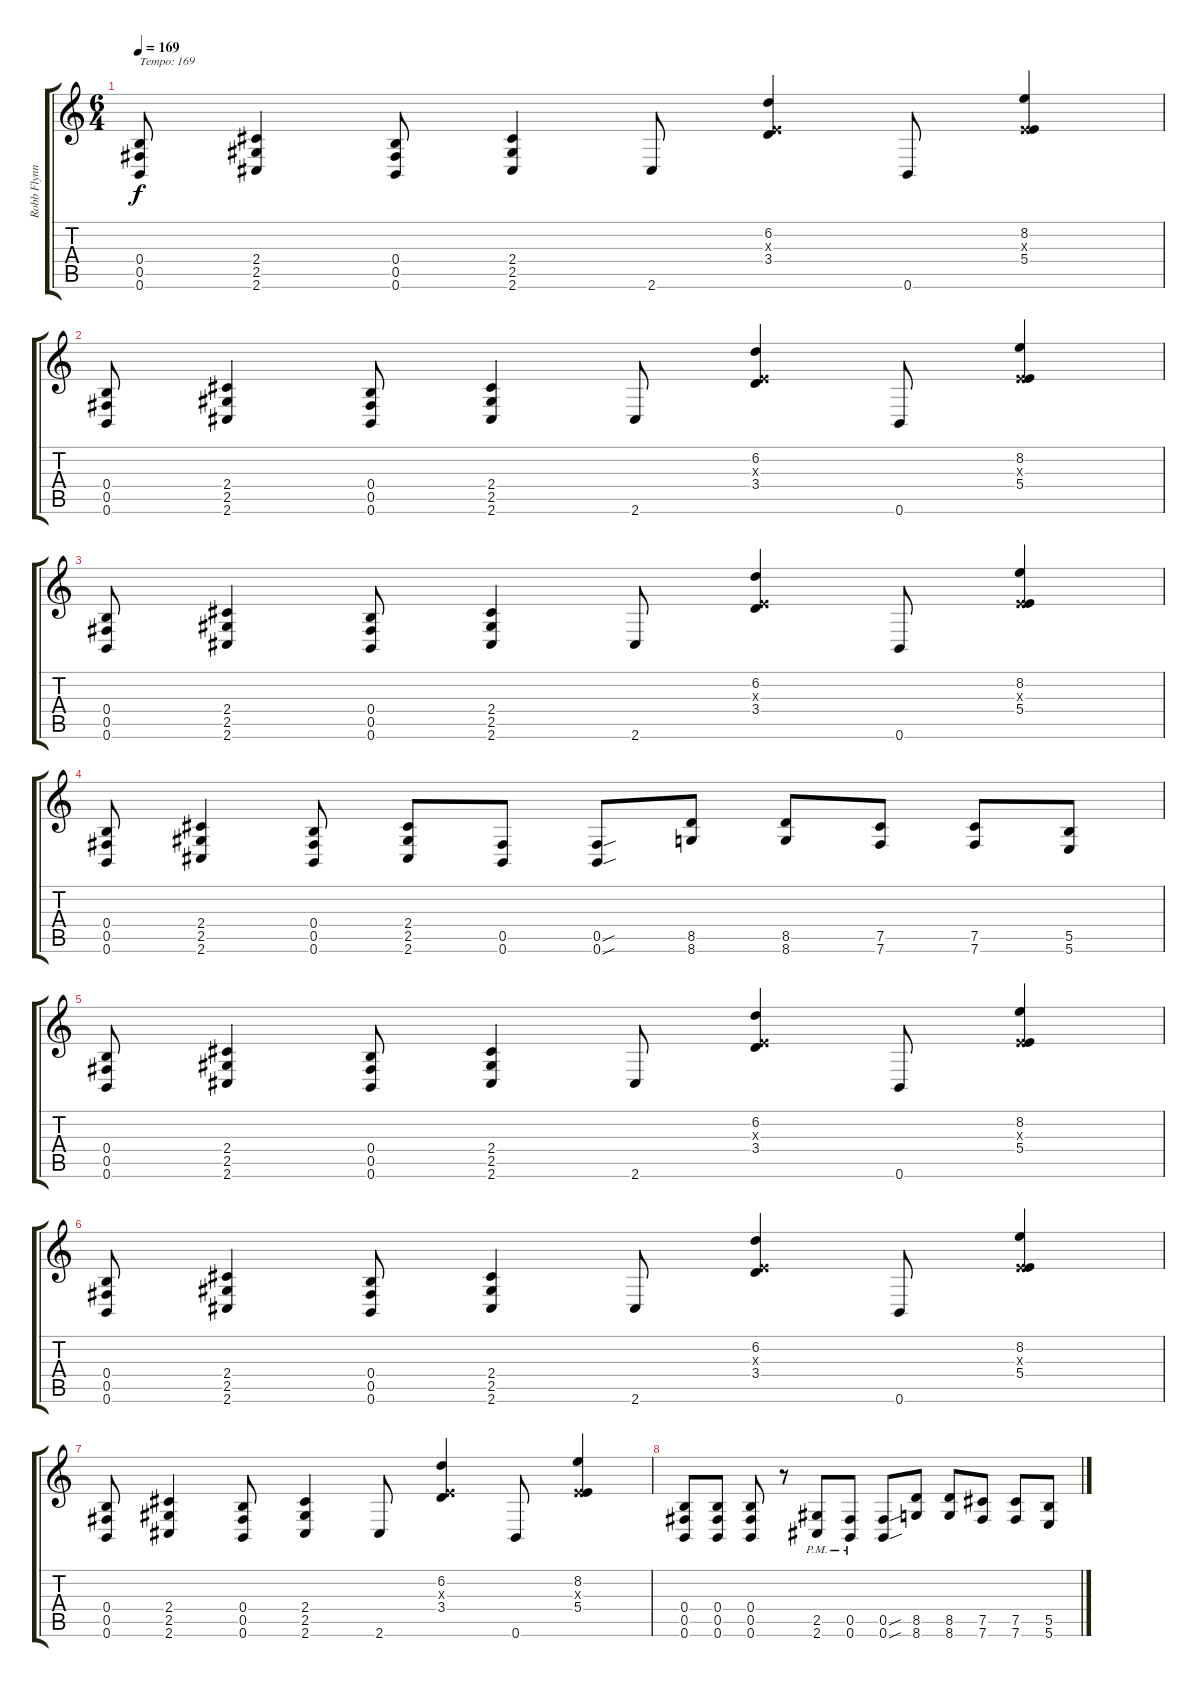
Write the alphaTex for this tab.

\track ("Robb Flynn" "Robb Flynn") {instrument distortionguitar}
\staff {score tabs}
\tuning (Db4 Ab3 E3 B2 Gb2 B1) {hide}
\ts (6 4)
\tempo 169
\clef g2
\ks c
(0.4 0.5 0.6).8{txt "Tempo: 169" dy f volume 13 instrument distortionguitar} (2.4 2.5 2.6).4 (0.4 0.5 0.6).8 (2.4 2.5 2.6).4 2.6.8 (6.2 0.3{x} 3.4).4 0.6.8 (8.2 0.3{x} 5.4).4 |
(0.4 0.5 0.6).8 (2.4 2.5 2.6).4 (0.4 0.5 0.6).8 (2.4 2.5 2.6).4 2.6.8 (6.2 0.3{x} 3.4).4 0.6.8 (8.2 0.3{x} 5.4).4 |
(0.4 0.5 0.6).8 (2.4 2.5 2.6).4 (0.4 0.5 0.6).8 (2.4 2.5 2.6).4 2.6.8 (6.2 0.3{x} 3.4).4 0.6.8 (8.2 0.3{x} 5.4).4 |
(0.4 0.5 0.6).8 (2.4 2.5 2.6).4 (0.4 0.5 0.6).8 (2.4 2.5 2.6).8 (0.5 0.6).8 (0.5{sou} 0.6{sou}).8 (8.5 8.6).8 (8.5 8.6).8 (7.5 7.6).8 (7.5 7.6).8 (5.5 5.6).8 |
(0.4 0.5 0.6).8 (2.4 2.5 2.6).4 (0.4 0.5 0.6).8 (2.4 2.5 2.6).4 2.6.8 (6.2 0.3{x} 3.4).4 0.6.8 (8.2 0.3{x} 5.4).4 |
(0.4 0.5 0.6).8 (2.4 2.5 2.6).4 (0.4 0.5 0.6).8 (2.4 2.5 2.6).4 2.6.8 (6.2 0.3{x} 3.4).4 0.6.8 (8.2 0.3{x} 5.4).4 |
(0.4 0.5 0.6).8 (2.4 2.5 2.6).4 (0.4 0.5 0.6).8 (2.4 2.5 2.6).4 2.6.8 (6.2 0.3{x} 3.4).4 0.6.8 (8.2 0.3{x} 5.4).4 |
(0.4 0.5 0.6).8 (0.4 0.5 0.6).8 (0.4 0.5 0.6).8 r.8 (2.5{pm} 2.6{pm}).8 (0.5{pm} 0.6{pm}).8 (0.5{sou} 0.6{sou}).8 (8.5 8.6).8 (8.5 8.6).8 (7.5 7.6).8 (7.5 7.6).8 (5.5 5.6).8
